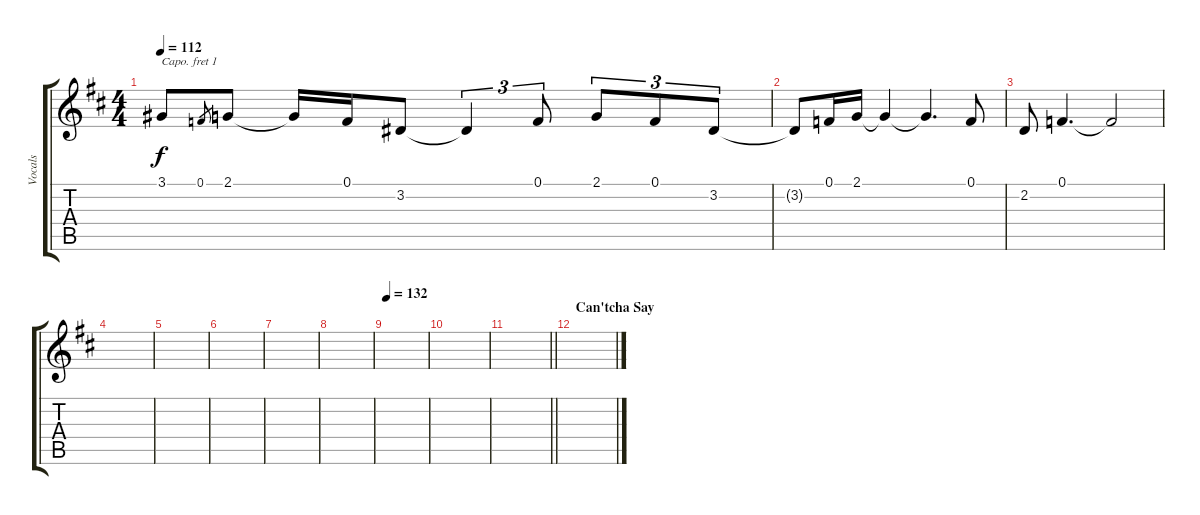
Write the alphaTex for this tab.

\track ("Vocals" "Vocals") {instrument lead1square}
\staff {score tabs}
\capo 1
\tuning (E4 B3 G3 D3 A2 E2) {hide}
\ts (4 4)
\tempo 112
\clef g2
\ks d
3.1{t}.8{dy f} 0.1.8{gr} 2.1.8 2.1{t}.16 0.1.16 3.2.8 3.2{t}.4{tu (3 2)} 0.1.8{tu (3 2)} 2.1.8{tu (3 2)} 0.1.8{tu (3 2)} 3.2.8{tu (3 2)} |
3.2{t}.8 0.1.16 2.1.16 2.1{t}.4 2.1{t}.4{d} 0.1.8 |
2.2.8 0.1.4{d} 0.1{t}.2 |
|
|
|
|
|
\tempo 132
|
|
\barLineRight lightlight
|
\section ("" "Can'tcha Say")
